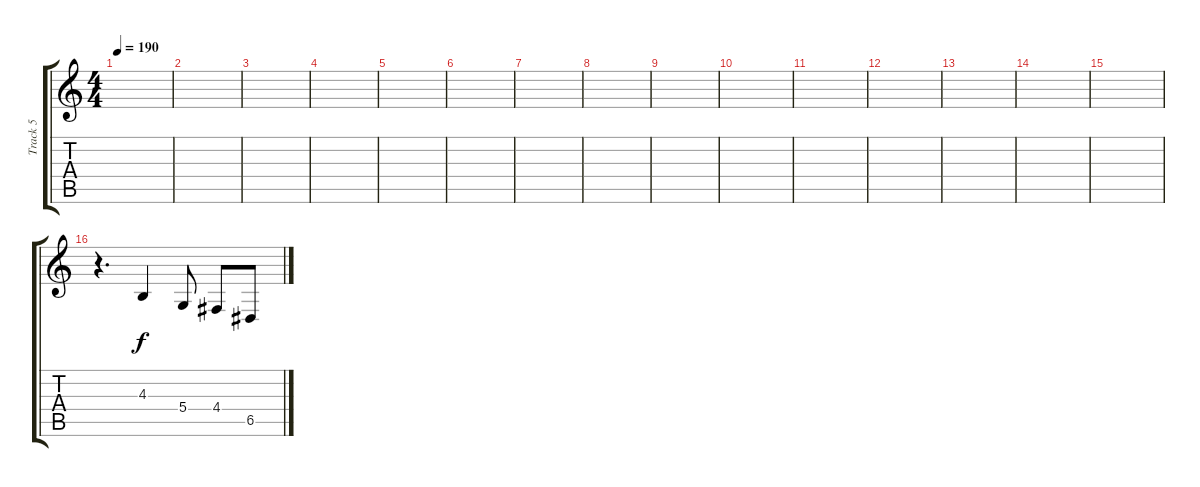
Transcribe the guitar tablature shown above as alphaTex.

\track ("Track 5" "Track 5") {instrument sitar}
\staff {score tabs}
\tuning (E4 B3 G3 D3 A2 E2) {hide}
\ts (4 4)
\tempo 190
\clef g2
\ks c
|
|
|
|
|
|
|
|
|
|
|
|
|
|
|
r.4{d} 4.3.4 5.4.8 4.4.8 6.5.8
